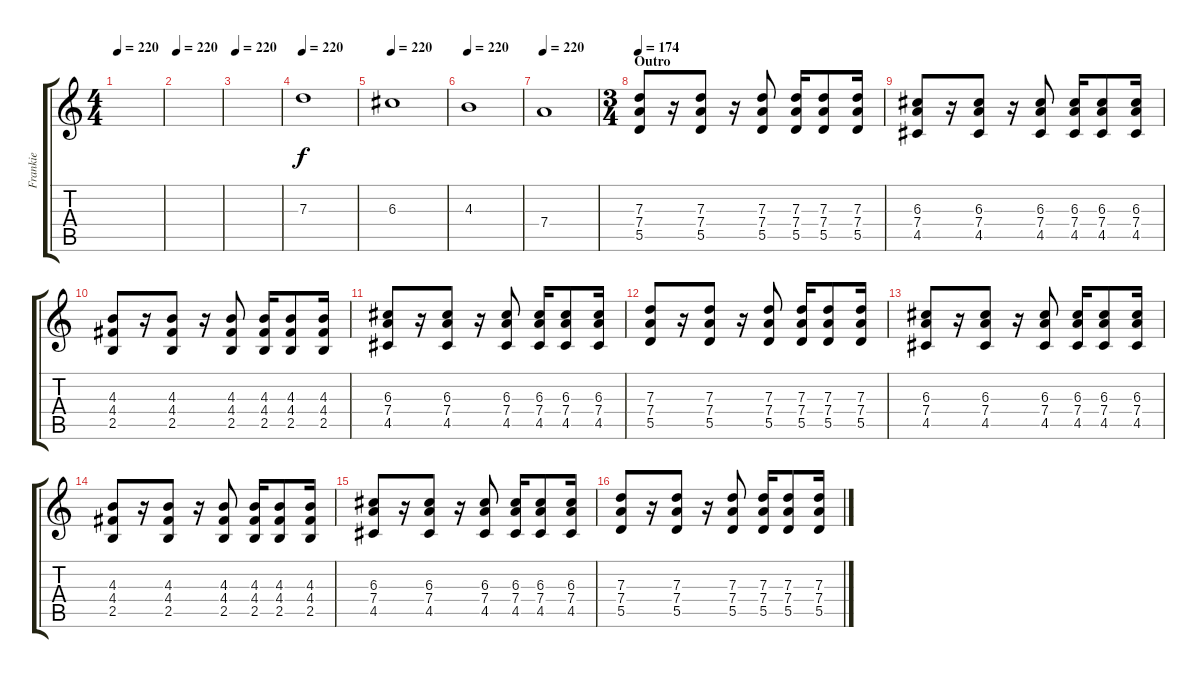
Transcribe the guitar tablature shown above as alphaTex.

\track ("Frankie" "Frankie") {instrument distortionguitar}
\staff {score tabs}
\tuning (E4 B3 G3 D3 A2 E2) {hide}
\ts (4 4)
\tempo 220
\clef g2
\ks c
|
\tempo 220
|
\tempo 220
|
\tempo 220
7.3.1 |
\tempo 220
6.3.1 |
\tempo 220
4.3.1 |
\tempo 220
7.4.1 |
\ts (3 4)
\section ("" "Outro")
\tempo 174
(7.3 7.4 5.5).8 r.16 (7.3 7.4 5.5).8 r.16 (7.3 7.4 5.5).8 (7.3 7.4 5.5).16 (7.3 7.4 5.5).8 (7.3 7.4 5.5).16 |
(6.3 7.4 4.5).8 r.16 (6.3 7.4 4.5).8 r.16 (6.3 7.4 4.5).8 (6.3 7.4 4.5).16 (6.3 7.4 4.5).8 (6.3 7.4 4.5).16 |
(4.3 4.4 2.5).8 r.16 (4.3 4.4 2.5).8 r.16 (4.3 4.4 2.5).8 (4.3 4.4 2.5).16 (4.3 4.4 2.5).8 (4.3 4.4 2.5).16 |
(6.3 7.4 4.5).8 r.16 (6.3 7.4 4.5).8 r.16 (6.3 7.4 4.5).8 (6.3 7.4 4.5).16 (6.3 7.4 4.5).8 (6.3 7.4 4.5).16 |
(7.3 7.4 5.5).8 r.16 (7.3 7.4 5.5).8 r.16 (7.3 7.4 5.5).8 (7.3 7.4 5.5).16 (7.3 7.4 5.5).8 (7.3 7.4 5.5).16 |
(6.3 7.4 4.5).8 r.16 (6.3 7.4 4.5).8 r.16 (6.3 7.4 4.5).8 (6.3 7.4 4.5).16 (6.3 7.4 4.5).8 (6.3 7.4 4.5).16 |
(4.3 4.4 2.5).8 r.16 (4.3 4.4 2.5).8 r.16 (4.3 4.4 2.5).8 (4.3 4.4 2.5).16 (4.3 4.4 2.5).8 (4.3 4.4 2.5).16 |
(6.3 7.4 4.5).8 r.16 (6.3 7.4 4.5).8 r.16 (6.3 7.4 4.5).8 (6.3 7.4 4.5).16 (6.3 7.4 4.5).8 (6.3 7.4 4.5).16 |
(7.3 7.4 5.5).8 r.16 (7.3 7.4 5.5).8 r.16 (7.3 7.4 5.5).8 (7.3 7.4 5.5).16 (7.3 7.4 5.5).8 (7.3 7.4 5.5).16
